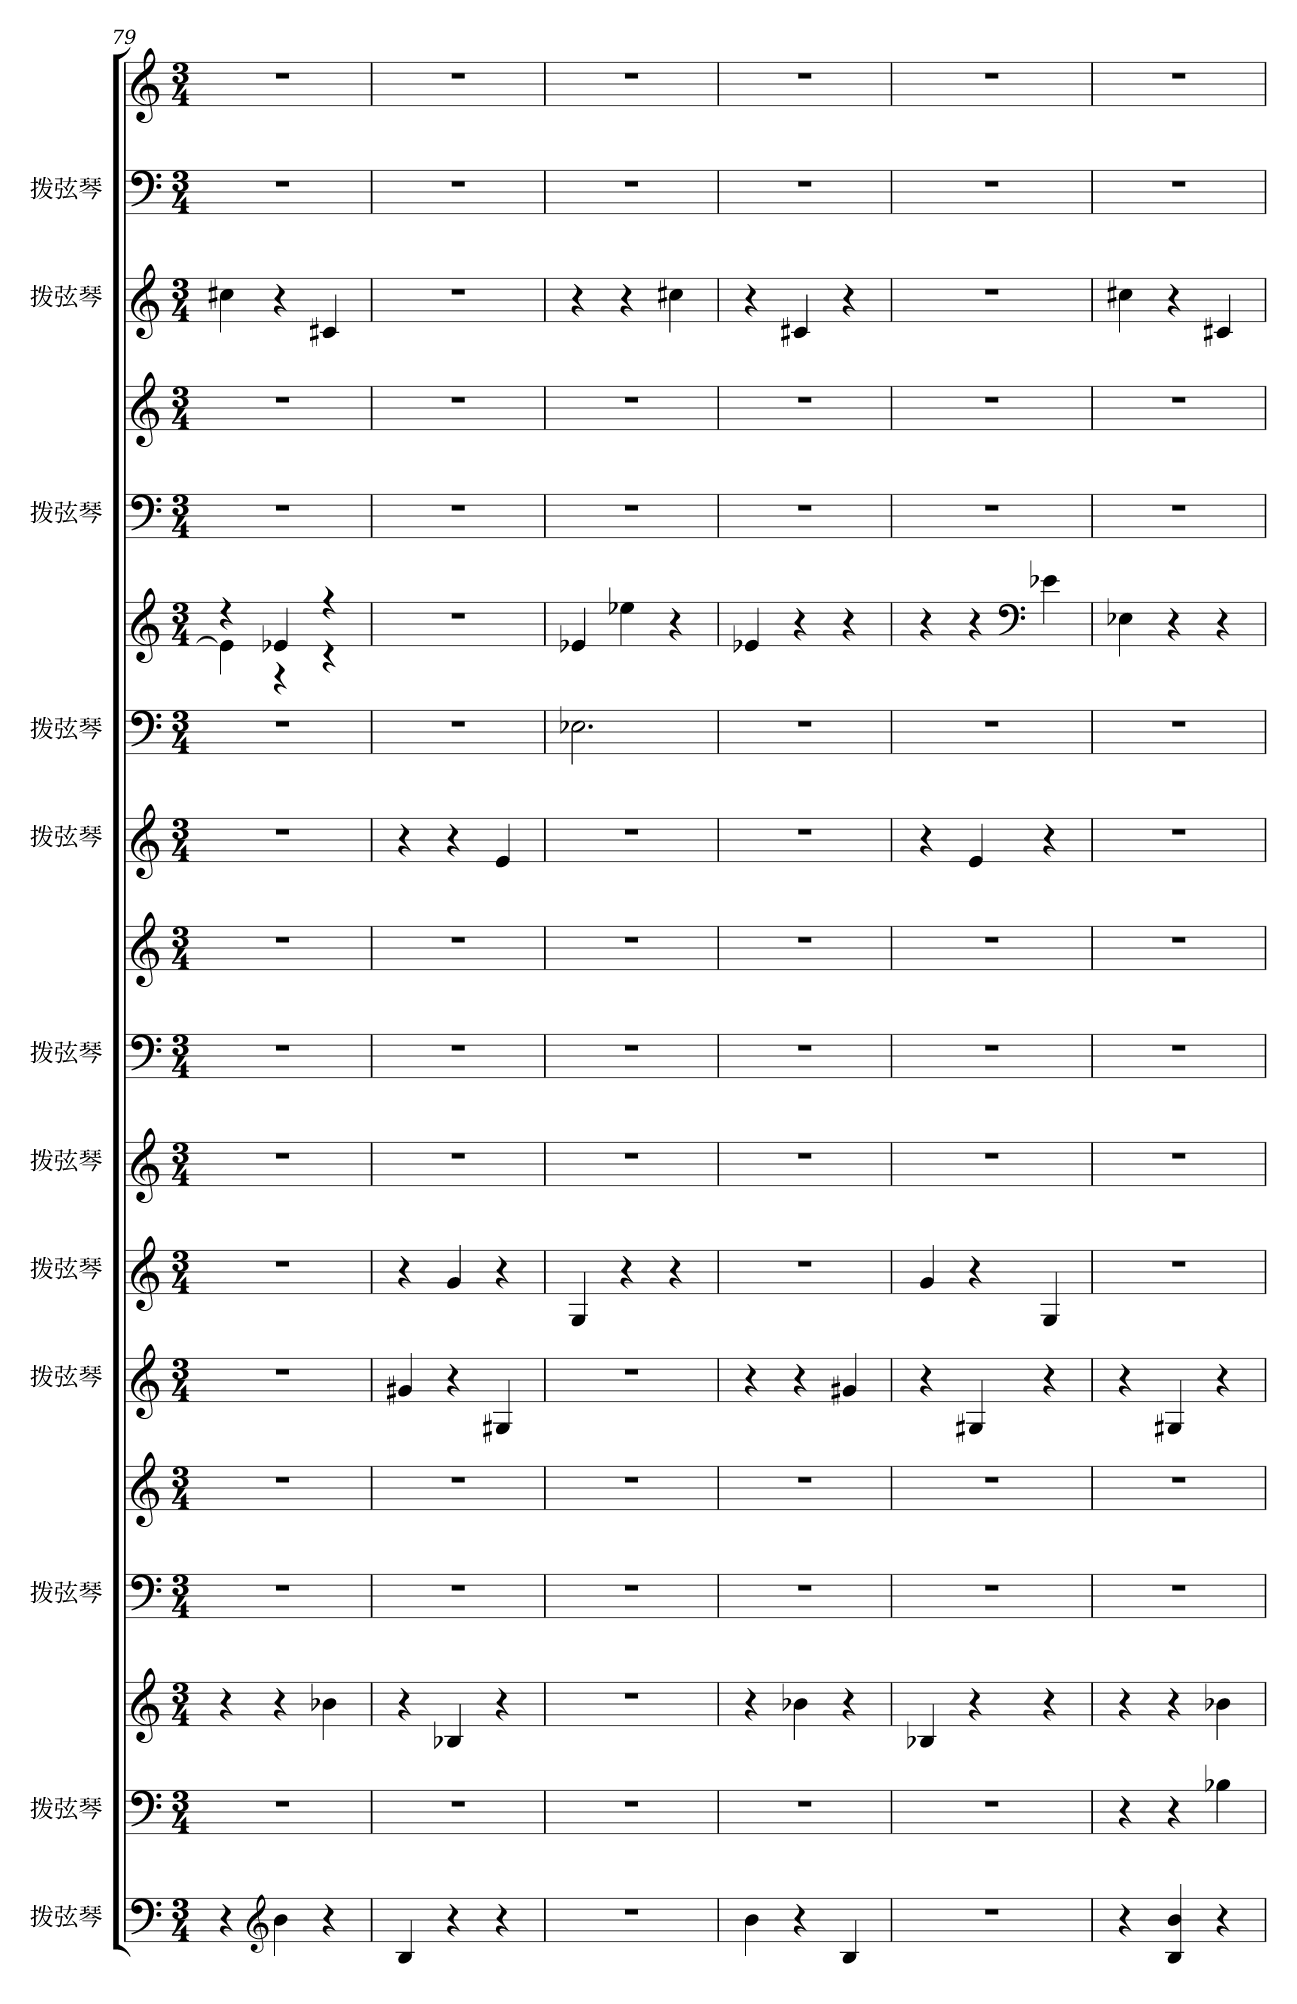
**kern	**kern	**kern	**kern	**kern	**kern	**kern	**kern	**kern	**kern	**kern	**kern	**kern	**kern	**kern	**kern	**kern	**kern
*part12	*part11	*part11	*part10	*part10	*part9	*part8	*part7	*part6	*part6	*part5	*part4	*part4	*part3	*part3	*part2	*part1	*part1
*staff18	*staff17	*staff16	*staff15	*staff14	*staff13	*staff12	*staff11	*staff10	*staff9	*staff8	*staff7	*staff6	*staff5	*staff4	*staff3	*staff2	*staff1
*I"拨弦琴	*I"拨弦琴	*	*I"拨弦琴	*	*I"拨弦琴	*I"拨弦琴	*I"拨弦琴	*I"拨弦琴	*	*I"拨弦琴	*I"拨弦琴	*	*I"拨弦琴	*	*I"拨弦琴	*I"拨弦琴	*
*clefF4	*clefF4	*clefG2	*clefF4	*clefG2	*clefG2	*clefG2	*clefG2	*clefF4	*clefG2	*clefG2	*clefF4	*clefG2	*clefF4	*clefG2	*clefG2	*clefF4	*clefG2
*k[]	*k[]	*k[]	*k[]	*k[]	*k[]	*k[]	*k[]	*k[]	*k[]	*k[]	*k[]	*k[]	*k[]	*k[]	*k[]	*k[]	*k[]
*M3/4	*M3/4	*M3/4	*M3/4	*M3/4	*M3/4	*M3/4	*M3/4	*M3/4	*M3/4	*M3/4	*M3/4	*M3/4	*M3/4	*M3/4	*M3/4	*M3/4	*M3/4
=79	=79	=79	=79	=79	=79	=79	=79	=79	=79	=79	=79	=79	=79	=79	=79	=79	=79
*	*	*	*	*	*	*	*	*	*	*	*	*^	*	*	*	*	*
4r	2.r	4r	2.r	2.r	2.r	2.r	2.r	2.r	2.r	2.r	2.r	4r	4e-\]	2.r	2.r	4cc#X\	2.r	2.r
*clefG2	*	*	*	*	*	*	*	*	*	*	*	*	*	*	*	*	*	*
4b\	.	4r	.	.	.	.	.	.	.	.	.	4e-X/	4r	.	.	4r	.	.
4r	.	4b-X\	.	.	.	.	.	.	.	.	.	4r	4r	.	.	4c#X/	.	.
*	*	*	*	*	*	*	*	*	*	*	*	*v	*v	*	*	*	*	*
!!LO:PB:g=z
=80	=80	=80	=80	=80	=80	=80	=80	=80	=80	=80	=80	=80	=80	=80	=80	=80	=80
4B/	2.r	4r	2.r	2.r	4g#X/	4r	2.r	2.r	2.r	4r	2.r	2.r	2.r	2.r	2.r	2.r	2.r
4r	.	4B-X/	.	.	4r	4g/	.	.	.	4r	.	.	.	.	.	.	.
4r	.	4r	.	.	4G#X/	4r	.	.	.	4e/	.	.	.	.	.	.	.
=81	=81	=81	=81	=81	=81	=81	=81	=81	=81	=81	=81	=81	=81	=81	=81	=81	=81
2.r	2.r	2.r	2.r	2.r	2.r	4G/	2.r	2.r	2.r	2.r	2.E-X\	4e-X/	2.r	2.r	4r	2.r	2.r
.	.	.	.	.	.	4r	.	.	.	.	.	4ee-X\	.	.	4r	.	.
.	.	.	.	.	.	4r	.	.	.	.	.	4r	.	.	4cc#X\	.	.
=82	=82	=82	=82	=82	=82	=82	=82	=82	=82	=82	=82	=82	=82	=82	=82	=82	=82
4b\	2.r	4r	2.r	2.r	4r	2.r	2.r	2.r	2.r	2.r	2.r	4e-X/	2.r	2.r	4r	2.r	2.r
4r	.	4b-X\	.	.	4r	.	.	.	.	.	.	4r	.	.	4c#X/	.	.
4B/	.	4r	.	.	4g#X/	.	.	.	.	.	.	4r	.	.	4r	.	.
=83	=83	=83	=83	=83	=83	=83	=83	=83	=83	=83	=83	=83	=83	=83	=83	=83	=83
2.r	2.r	4B-X/	2.r	2.r	4r	4g/	2.r	2.r	2.r	4r	2.r	4r	2.r	2.r	2.r	2.r	2.r
.	.	4r	.	.	4G#X/	4r	.	.	.	4e/	.	4r	.	.	.	.	.
*	*	*	*	*	*	*	*	*	*	*	*	*clefF4	*	*	*	*	*
.	.	4r	.	.	4r	4G/	.	.	.	4r	.	4e-X\	.	.	.	.	.
=84	=84	=84	=84	=84	=84	=84	=84	=84	=84	=84	=84	=84	=84	=84	=84	=84	=84
4r	4r	4r	2.r	2.r	4r	2.r	2.r	2.r	2.r	2.r	2.r	4E-X\	2.r	2.r	4cc#X\	2.r	2.r
4B/ 4b/	4r	4r	.	.	4G#X/	.	.	.	.	.	.	4r	.	.	4r	.	.
4r	4B-X\	4b-X\	.	.	4r	.	.	.	.	.	.	4r	.	.	4c#X/	.	.
=	=	=	=	=	=	=	=	=	=	=	=	=	=	=	=	=	=
*-	*-	*-	*-	*-	*-	*-	*-	*-	*-	*-	*-	*-	*-	*-	*-	*-	*-
